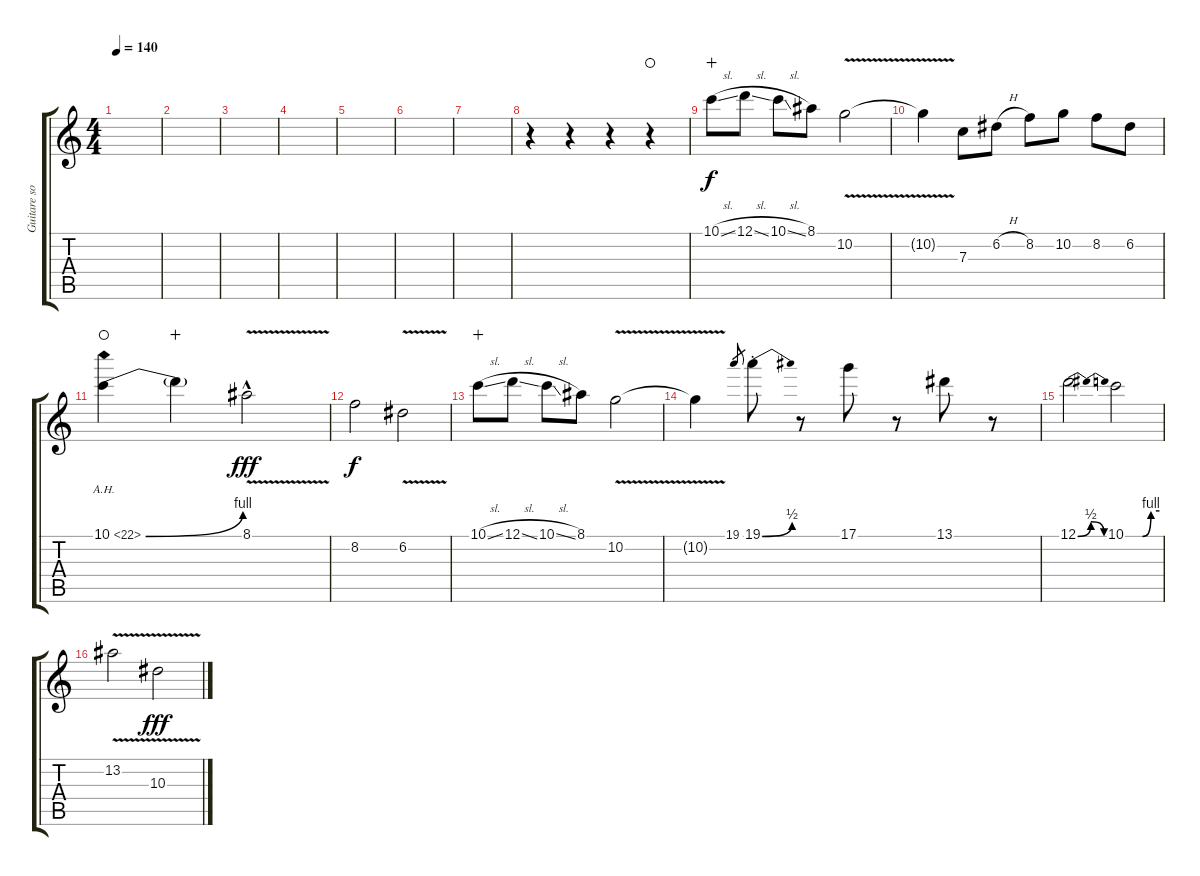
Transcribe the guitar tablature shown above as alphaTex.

\track ("Guitare solo" "Guitare so") {instrument distortionguitar}
\staff {score tabs}
\tuning (D4 A3 F3 C3 G2 C2) {hide}
\ts (4 4)
\tempo 140
\clef g2
\ks c
|
|
|
|
|
|
|
r.4 r.4 r.4 r.4{waho} |
10.1{sl}.8{wahc} 12.1{sl}.8 10.1{sl}.8 8.1.8 10.2{v}.2 |
10.2{t}.4 7.3.8 6.2{h}.8 8.2.8 10.2.8 8.2.8 6.2.8 |
10.1{be (bend 0 0 60 4) ah 12}.4{waho} 10.1{t}.4{wahc} 8.1{v hac}.2{dy fff} |
8.2.2{dy f} 6.2{v}.2 |
10.1{sl}.8{wahc} 12.1{sl}.8 10.1{sl}.8 8.1.8 10.2{v}.2 |
10.2{t}.4 19.1.8{gr} 19.1{be (bend 0 0 60 2) st}.8 r.8 17.1.8 r.8 13.1.8 r.8 |
12.1{be (bendrelease 0 0 5 2 46 2 60 0)}.2 10.1{be (custom 0 0 30 0 45 4 60 4)}.2 |
13.2{v}.2 10.3{v}.2{dy fff}
